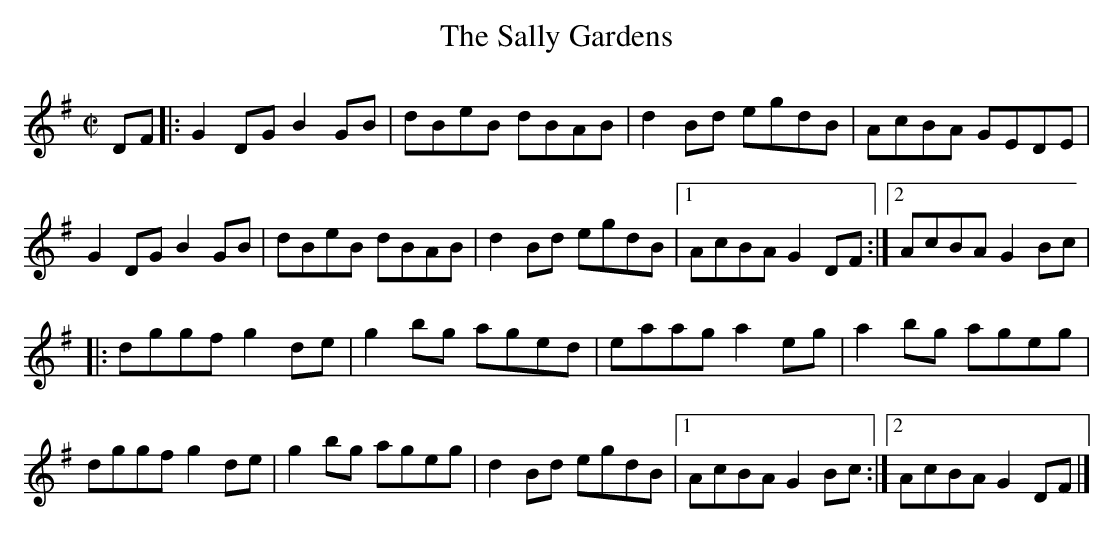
X:1
T:Sally Gardens, The
M:C|
L:1/8
K:G
DF[|:G2DG B2GB|dBeB dBAB|d2Bd egdB|AcBA GEDE|!
G2DG B2GB|dBeB dBAB|d2Bd egdB|1AcBA G2DF:|2AcBA G2Bc|!
|:dggf g2de|g2bg aged|eaag a2eg|a2bg ageg|!
dggf g2de|g2bg ageg|d2Bd egdB|1AcBA G2Bc:|2AcBA G2DF|]!
